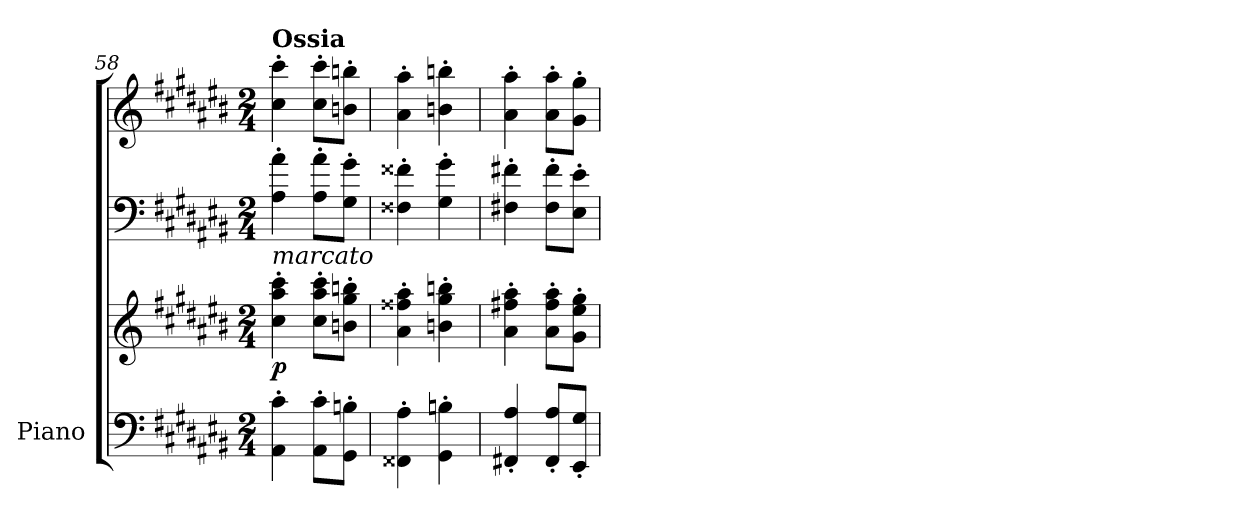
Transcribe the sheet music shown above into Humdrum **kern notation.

**kern	**kern	**kern	**kern	**dynam
*part1	*part1	*part1	*part1	*part1
*staff4	*staff3	*staff2	*staff1	*staff1/2/3/4
*I"Piano	*	*	*	*
*I'Pno.	*	*	*	*
!!LO:LB:g=z
*clefF4	*clefG2	*clefF4	*clefG2	*
*k[f#c#g#d#a#e#b#]	*k[f#c#g#d#a#e#b#]	*k[f#c#g#d#a#e#b#]	*k[f#c#g#d#a#e#b#]	*
*M2/4	*M2/4	*M2/4	*M2/4	*
=58	=58	=58	=58	=58
!	!	!	!LO:TX:a:B:t=Ossia	!
!	!LO:TX:a:i:t=marcato	!	!	!
!	!	!	!	!LO:DY:b=3
4AA#\' 4c#\'	4cc#\' 4aa#\' 4ccc#\'	4A#\' 4a#\'	4cc#\' 4ccc#\'	p
8AA#\' 8c#\'L	8cc#\' 8aa#\' 8ccc#\'L	8A#\' 8a#\'L	8cc#\' 8ccc#\'L	.
8GG#\' 8Bn\'J	8bn\' 8gg#\' 8bbn\'J	8G#\' 8g#\'J	8bn\' 8bbn\'J	.
=59	=59	=59	=59	=59
4FF##X\' 4A#\'	4a#\' 4ff##X\' 4aa#\'	4F##X\' 4f##X\'	4a#\' 4aa#\'	.
4GG#\' 4Bn\'	4bn\' 4gg#\' 4bbn\'	4G#\' 4g#\'	4bn\' 4bbn\'	.
=60	=60	=60	=60	=60
4FF#X/' 4A#/'	4a#\' 4ff#X\' 4aa#\'	4F#X\' 4f#X\'	4a#\' 4aa#\'	.
8FF#/' 8A#/'L	8a#\' 8ff#\' 8aa#\'L	8F#\' 8f#\'L	8a#\' 8aa#\'L	.
8EE#/' 8G#/'J	8g#\' 8ee#\' 8gg#\'J	8E#\' 8e#\'J	8g#\' 8gg#\'J	.
=	=	=	=	=
*-	*-	*-	*-	*-
